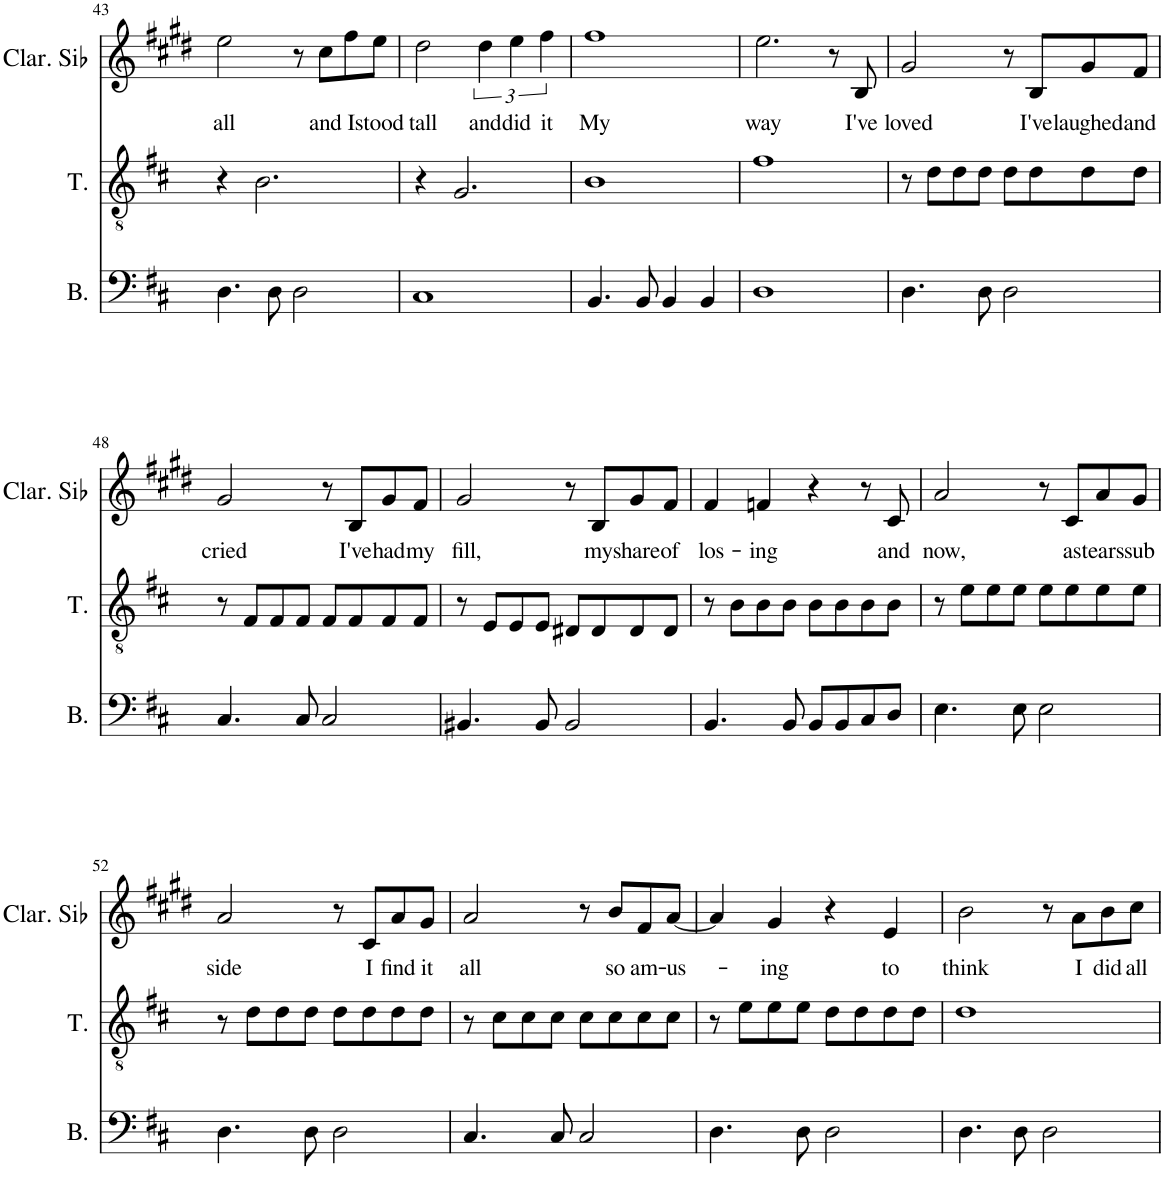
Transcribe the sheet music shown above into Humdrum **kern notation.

**kern	**kern	**kern	**text
*part3	*part2	*part1	*part1
*staff3	*staff2	*staff1	*staff1
*I"Bass	*I"Tenor	*I"Clarinette en Sib	*
*I'B.	*I'T.	*I'Clar. Sib	*
!!LO:PB:g=z
*clefF4	*clefGv2	*clefG2	*
*	*	*Trd1c2	*
*k[f#c#]	*k[f#c#]	*k[f#c#g#d#]	*
*M4/4	*M4/4	*M4/4	*
=43	=43	=43	=43
!	!	!	!LO:LY:b
4.D\	4r	2ee\	all
.	2.B\	.	.
8D\	.	.	.
2D\	.	8r	.
!	!	!	!LO:LY:b
.	.	8cc#\L	and
!	!	!	!LO:LY:b
.	.	8ff#\	I
!	!	!	!LO:LY:b
.	.	8ee\J	stood
=44	=44	=44	=44
!	!	!	!LO:LY:b
1C#	4r	2dd#\	tall
.	2.G/	.	.
!	!	!	!LO:LY:b
.	.	6dd#\	and
!	!	!	!LO:LY:b
.	.	6ee\	did
!	!	!	!LO:LY:b
.	.	6ff#\	it
=45	=45	=45	=45
!	!	!	!LO:LY:b
4.BB/	1B	1ff#	My
8BB/	.	.	.
4BB/	.	.	.
4BB/	.	.	.
=46	=46	=46	=46
!	!	!	!LO:LY:b
1D	1f#	2.ee\	way
.	.	8r	.
!	!	!	!LO:LY:b
.	.	8B/	I've
=47	=47	=47	=47
!	!	!	!LO:LY:b
4.D\	8r	2g#/	loved
.	8d\L	.	.
.	8d\	.	.
8D\	8d\J	.	.
2D\	8d\L	8r	.
!	!	!	!LO:LY:b
.	8d\	8B/L	I've
!	!	!	!LO:LY:b
.	8d\	8g#/	laughed
!	!	!	!LO:LY:b
.	8d\J	8f#/J	and
!!LO:LB:g=z
=48	=48	=48	=48
!	!	!	!LO:LY:b
4.C#/	8r	2g#/	cried
.	8F#/L	.	.
.	8F#/	.	.
8C#/	8F#/J	.	.
2C#/	8F#/L	8r	.
!	!	!	!LO:LY:b
.	8F#/	8B/L	I've
!	!	!	!LO:LY:b
.	8F#/	8g#/	had
!	!	!	!LO:LY:b
.	8F#/J	8f#/J	my
=49	=49	=49	=49
!	!	!	!LO:LY:b
4.BB#X/	8r	2g#/	fill,
.	8E/L	.	.
.	8E/	.	.
8BB#/	8E/J	.	.
2BB#/	8D#X/L	8r	.
!	!	!	!LO:LY:b
.	8D#/	8B/L	my
!	!	!	!LO:LY:b
.	8D#/	8g#/	share
!	!	!	!LO:LY:b
.	8D#/J	8f#/J	of
=50	=50	=50	=50
!	!	!	!LO:LY:b
4.BB/	8r	4f#/	los-
.	8B\L	.	.
!	!	!	!LO:LY:b
.	8B\	4fn/	-ing
8BB/	8B\J	.	.
8BB/L	8B\L	4r	.
8BB/	8B\	.	.
8C#/	8B\	8r	.
!	!	!	!LO:LY:b
8D/J	8B\J	8c#/	and
=51	=51	=51	=51
!	!	!	!LO:LY:b
4.E\	8r	2a/	now,
.	8e\L	.	.
.	8e\	.	.
8E\	8e\J	.	.
2E\	8e\L	8r	.
!	!	!	!LO:LY:b
.	8e\	8c#/L	as
!	!	!	!LO:LY:b
.	8e\	8a/	tears
!	!	!	!LO:LY:b
.	8e\J	8g#/J	sub
!!LO:LB:g=z
=52	=52	=52	=52
!	!	!	!LO:LY:b
4.D\	8r	2a/	side
.	8d\L	.	.
.	8d\	.	.
8D\	8d\J	.	.
2D\	8d\L	8r	.
!	!	!	!LO:LY:b
.	8d\	8c#/L	I
!	!	!	!LO:LY:b
.	8d\	8a/	find
!	!	!	!LO:LY:b
.	8d\J	8g#/J	it
=53	=53	=53	=53
!	!	!	!LO:LY:b
4.C#/	8r	2a/	all
.	8c#\L	.	.
.	8c#\	.	.
8C#/	8c#\J	.	.
2C#/	8c#\L	8r	.
!	!	!	!LO:LY:b
.	8c#\	8b/L	so
!	!	!	!LO:LY:b
.	8c#\	8f#/	am-
!	!	!	!LO:LY:b
.	8c#\J	[8a/J	-us-
=54	=54	=54	=54
4.D\	8r	4a/]	.
.	8e\L	.	.
!	!	!	!LO:LY:b
.	8e\	4g#/	-ing
8D\	8e\J	.	.
2D\	8d\L	4r	.
.	8d\	.	.
!	!	!	!LO:LY:b
.	8d\	4e/	to
.	8d\J	.	.
=55	=55	=55	=55
!	!	!	!LO:LY:b
4.D\	1d	2b\	think
8D\	.	.	.
2D\	.	8r	.
!	!	!	!LO:LY:b
.	.	8a\L	I
!	!	!	!LO:LY:b
.	.	8b\	did
!	!	!	!LO:LY:b
.	.	8cc#\J	all
=	=	=	=
*-	*-	*-	*-
